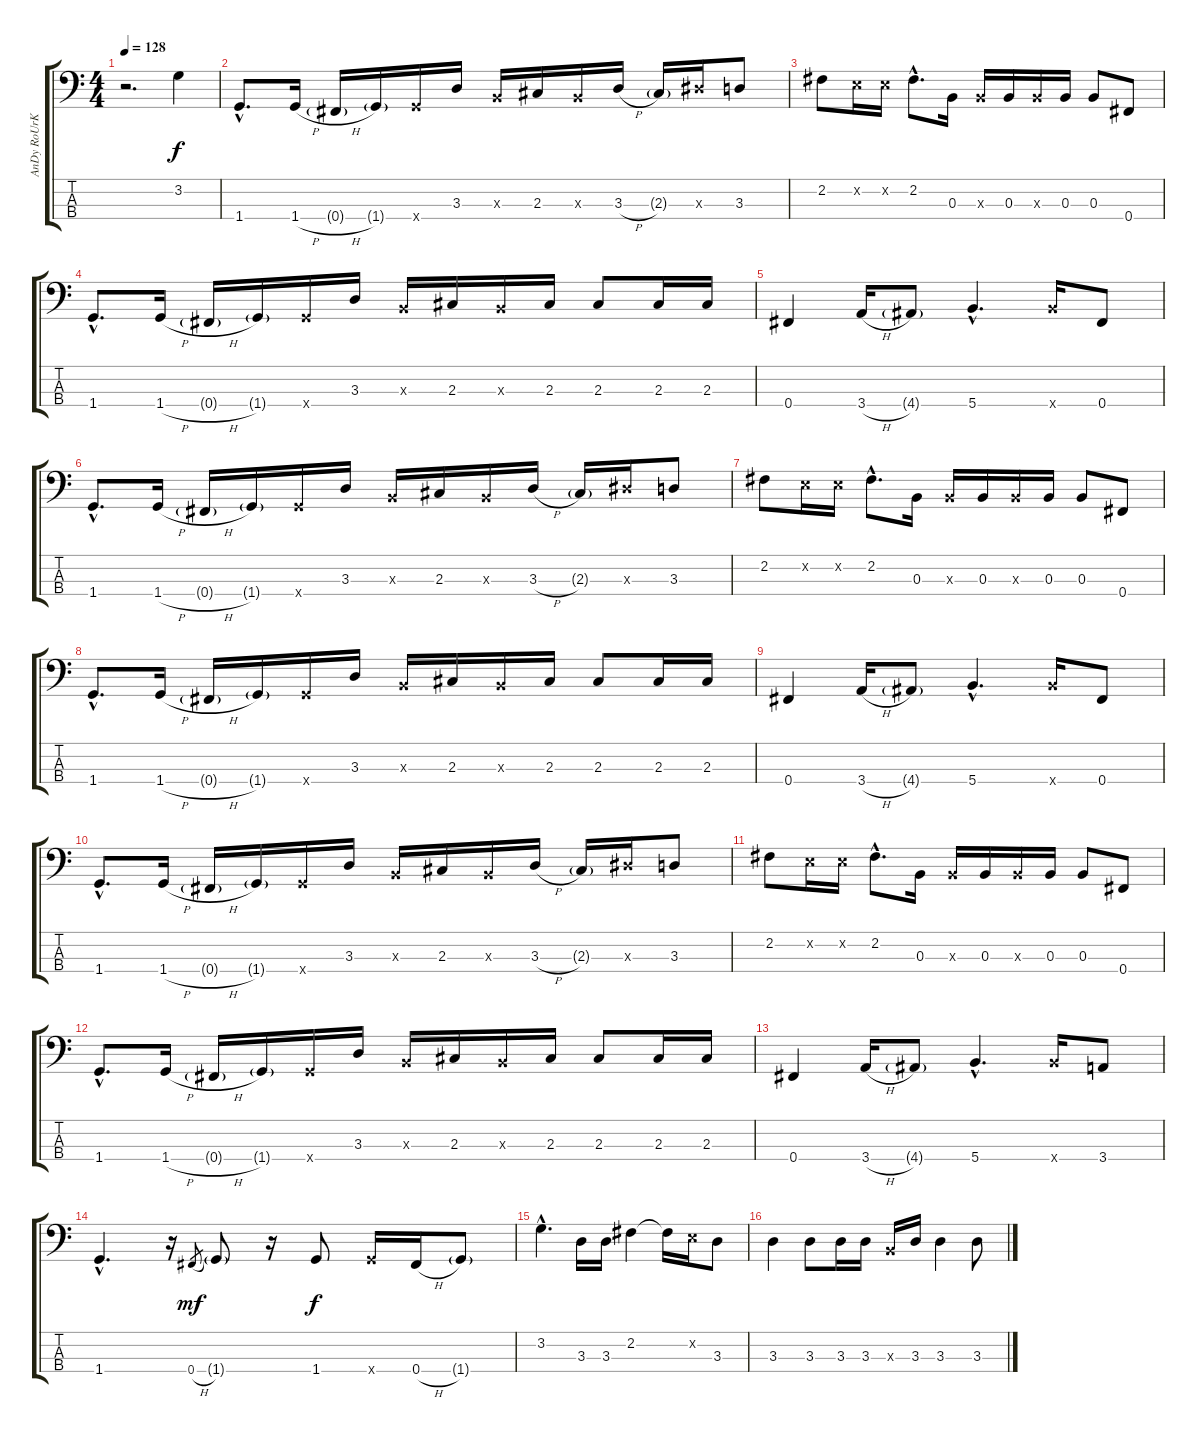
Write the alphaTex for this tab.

\track ("AnDy RoUrKe" "AnDy RoUrK") {instrument electricbasspick}
\staff {score tabs}
\tuning (A2 E2 B1 Gb1) {hide}
\ts (4 4)
\tempo 128
\clef f4
\ks c
r.2{d dy f instrument electricbasspick} 3.2.4 |
1.4{hac}.8{d} 1.4{h}.16 0.4{h g}.16 1.4{g}.16 1.4{x}.16 3.3.16 0.3{x}.16 2.3.16 0.3{x}.16 3.3{h}.16 2.3{g}.16 4.3{x}.16 3.3.8 |
2.2.8 0.2{x}.16 0.2{x}.16 2.2{hac}.8{d} 0.3.16 0.3{x}.16 0.3.16 0.3{x}.16 0.3.16 0.3.8 0.4.8 |
1.4{hac}.8{d} 1.4{h}.16 0.4{h g}.16 1.4{g}.16 1.4{x}.16 3.3.16 0.3{x}.16 2.3.16 0.3{x}.16 2.3.16 2.3.8 2.3.16 2.3.16 |
0.4.4 3.4{h}.16 4.4{g}.8 5.4{hac}.4{d} 5.4{x}.16 0.4.8 |
1.4{hac}.8{d} 1.4{h}.16 0.4{h g}.16 1.4{g}.16 1.4{x}.16 3.3.16 0.3{x}.16 2.3.16 0.3{x}.16 3.3{h}.16 2.3{g}.16 4.3{x}.16 3.3.8 |
2.2.8 0.2{x}.16 0.2{x}.16 2.2{hac}.8{d} 0.3.16 0.3{x}.16 0.3.16 0.3{x}.16 0.3.16 0.3.8 0.4.8 |
1.4{hac}.8{d} 1.4{h}.16 0.4{h g}.16 1.4{g}.16 1.4{x}.16 3.3.16 0.3{x}.16 2.3.16 0.3{x}.16 2.3.16 2.3.8 2.3.16 2.3.16 |
0.4.4 3.4{h}.16 4.4{g}.8 5.4{hac}.4{d} 5.4{x}.16 0.4.8 |
1.4{hac}.8{d} 1.4{h}.16 0.4{h g}.16 1.4{g}.16 1.4{x}.16 3.3.16 0.3{x}.16 2.3.16 0.3{x}.16 3.3{h}.16 2.3{g}.16 4.3{x}.16 3.3.8 |
2.2.8 0.2{x}.16 0.2{x}.16 2.2{hac}.8{d} 0.3.16 0.3{x}.16 0.3.16 0.3{x}.16 0.3.16 0.3.8 0.4.8 |
1.4{hac}.8{d} 1.4{h}.16 0.4{h g}.16 1.4{g}.16 1.4{x}.16 3.3.16 0.3{x}.16 2.3.16 0.3{x}.16 2.3.16 2.3.8 2.3.16 2.3.16 |
0.4.4 3.4{h}.16 4.4{g}.8 5.4{hac}.4{d} 5.4{x}.16 3.4.8 |
1.4{hac}.4{d} r.16 0.4{h}.8{gr dy mf} 1.4{g}.8 r.16 1.4.8{dy f} 1.4{x}.16 0.4{h}.16 1.4{g}.8 |
3.2{hac}.4{d} 3.3.16 3.3.16 2.2.4 2.2{t}.16 0.2{x}.16 3.3.8 |
3.3.4 3.3.8 3.3.16 3.3.16 0.3{x}.16 3.3.16 3.3.4 3.3.8
